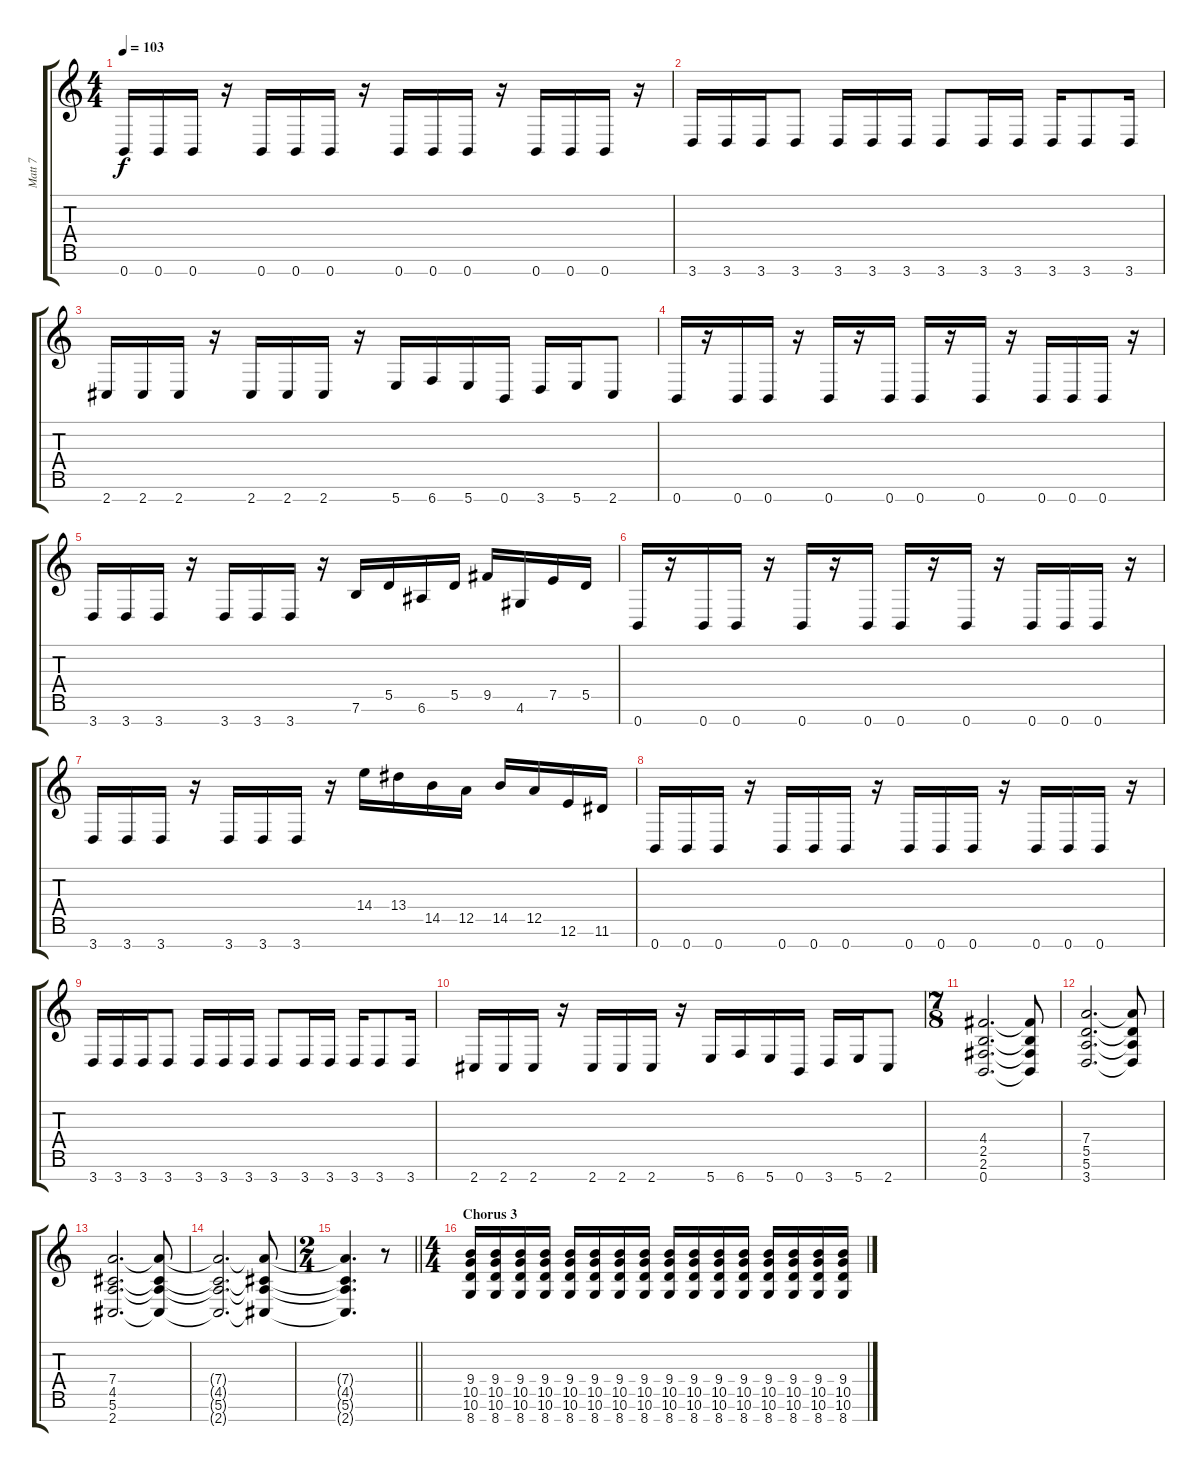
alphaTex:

\track ("Matt 7" "Matt 7") {instrument distortionguitar}
\staff {score tabs}
\tuning (E4 B3 G3 D3 A2 E2 B1) {hide}
\ts (4 4)
\tempo 103
\clef g2
\ks c
0.7.16{dy f} 0.7.16 0.7.16 r.16 0.7.16 0.7.16 0.7.16 r.16 0.7.16 0.7.16 0.7.16 r.16 0.7.16 0.7.16 0.7.16 r.16 |
3.7.16 3.7.16 3.7.16 3.7.8 3.7.16 3.7.16 3.7.16 3.7.8 3.7.16 3.7.16 3.7.16 3.7.8 3.7.16 |
2.7.16 2.7.16 2.7.16 r.16 2.7.16 2.7.16 2.7.16 r.16 5.7.16 6.7.16 5.7.16 0.7.16 3.7.16 5.7.16 2.7.8 |
0.7.16 r.16 0.7.16 0.7.16 r.16 0.7.16 r.16 0.7.16 0.7.16 r.16 0.7.16 r.16 0.7.16 0.7.16 0.7.16 r.16 |
3.7.16 3.7.16 3.7.16 r.16 3.7.16 3.7.16 3.7.16 r.16 7.6.16 5.5.16 6.6.16 5.5.16 9.5.16 4.6.16 7.5.16 5.5.16 |
0.7.16 r.16 0.7.16 0.7.16 r.16 0.7.16 r.16 0.7.16 0.7.16 r.16 0.7.16 r.16 0.7.16 0.7.16 0.7.16 r.16 |
3.7.16 3.7.16 3.7.16 r.16 3.7.16 3.7.16 3.7.16 r.16 14.4.16 13.4.16 14.5.16 12.5.16 14.5.16 12.5.16 12.6.16 11.6.16 |
0.7.16 0.7.16 0.7.16 r.16 0.7.16 0.7.16 0.7.16 r.16 0.7.16 0.7.16 0.7.16 r.16 0.7.16 0.7.16 0.7.16 r.16 |
3.7.16 3.7.16 3.7.16 3.7.8 3.7.16 3.7.16 3.7.16 3.7.8 3.7.16 3.7.16 3.7.16 3.7.8 3.7.16 |
2.7.16 2.7.16 2.7.16 r.16 2.7.16 2.7.16 2.7.16 r.16 5.7.16 6.7.16 5.7.16 0.7.16 3.7.16 5.7.16 2.7.8 |
\ts (7 8)
(4.4 2.5 2.6 0.7).2{d} (4.4{t} 2.5{t} 2.6{t} 0.7{t}).8 |
(7.4 5.5 5.6 3.7).2{d} (7.4{t} 5.5{t} 5.6{t} 3.7{t}).8 |
(7.4 4.5 5.6 2.7).2{d} (7.4{t} 4.5{t} 5.6{t} 2.7{t}).8 |
(7.4{t} 4.5{t} 5.6{t} 2.7{t}).2{d} (7.4{t} 4.5{t} 5.6{t} 2.7{t}).8 |
\ts (2 4)
\barLineRight lightlight
(7.4{t} 4.5{t} 5.6{t} 2.7{t}).4{d} r.8 |
\ts (4 4)
\section ("" "Chorus 3")
(9.4 10.5 10.6 8.7).16 (9.4 10.5 10.6 8.7).16 (9.4 10.5 10.6 8.7).16 (9.4 10.5 10.6 8.7).16 (9.4 10.5 10.6 8.7).16 (9.4 10.5 10.6 8.7).16 (9.4 10.5 10.6 8.7).16 (9.4 10.5 10.6 8.7).16 (9.4 10.5 10.6 8.7).16 (9.4 10.5 10.6 8.7).16 (9.4 10.5 10.6 8.7).16 (9.4 10.5 10.6 8.7).16 (9.4 10.5 10.6 8.7).16 (9.4 10.5 10.6 8.7).16 (9.4 10.5 10.6 8.7).16 (9.4 10.5 10.6 8.7).16
